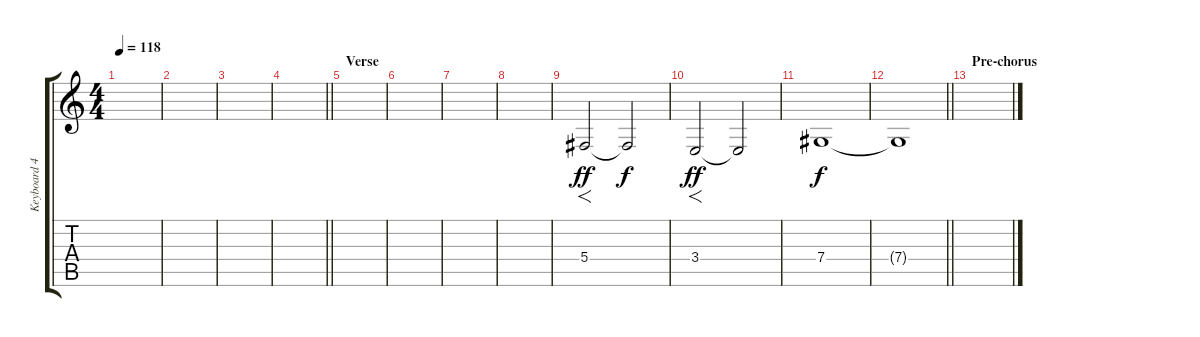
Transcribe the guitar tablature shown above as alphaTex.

\track ("Keyboard 4" "Keyboard 4") {instrument pad4choir}
\staff {score tabs}
\tuning (Eb4 Bb3 Gb3 Db3 Ab2 Db2) {hide}
\ts (4 4)
\tempo 118
\clef g2
\ks c
|
|
|
\barLineRight lightlight
|
\section ("" "Verse")
|
|
|
|
5.4.2{f dy ff instrument synthstrings1} 5.4{t}.2{dy f} |
3.4.2{f dy ff} 3.4{t}.2 |
7.4.1{dy f} |
\barLineRight lightlight
7.4{t}.1 |
\section ("" "Pre-chorus")
